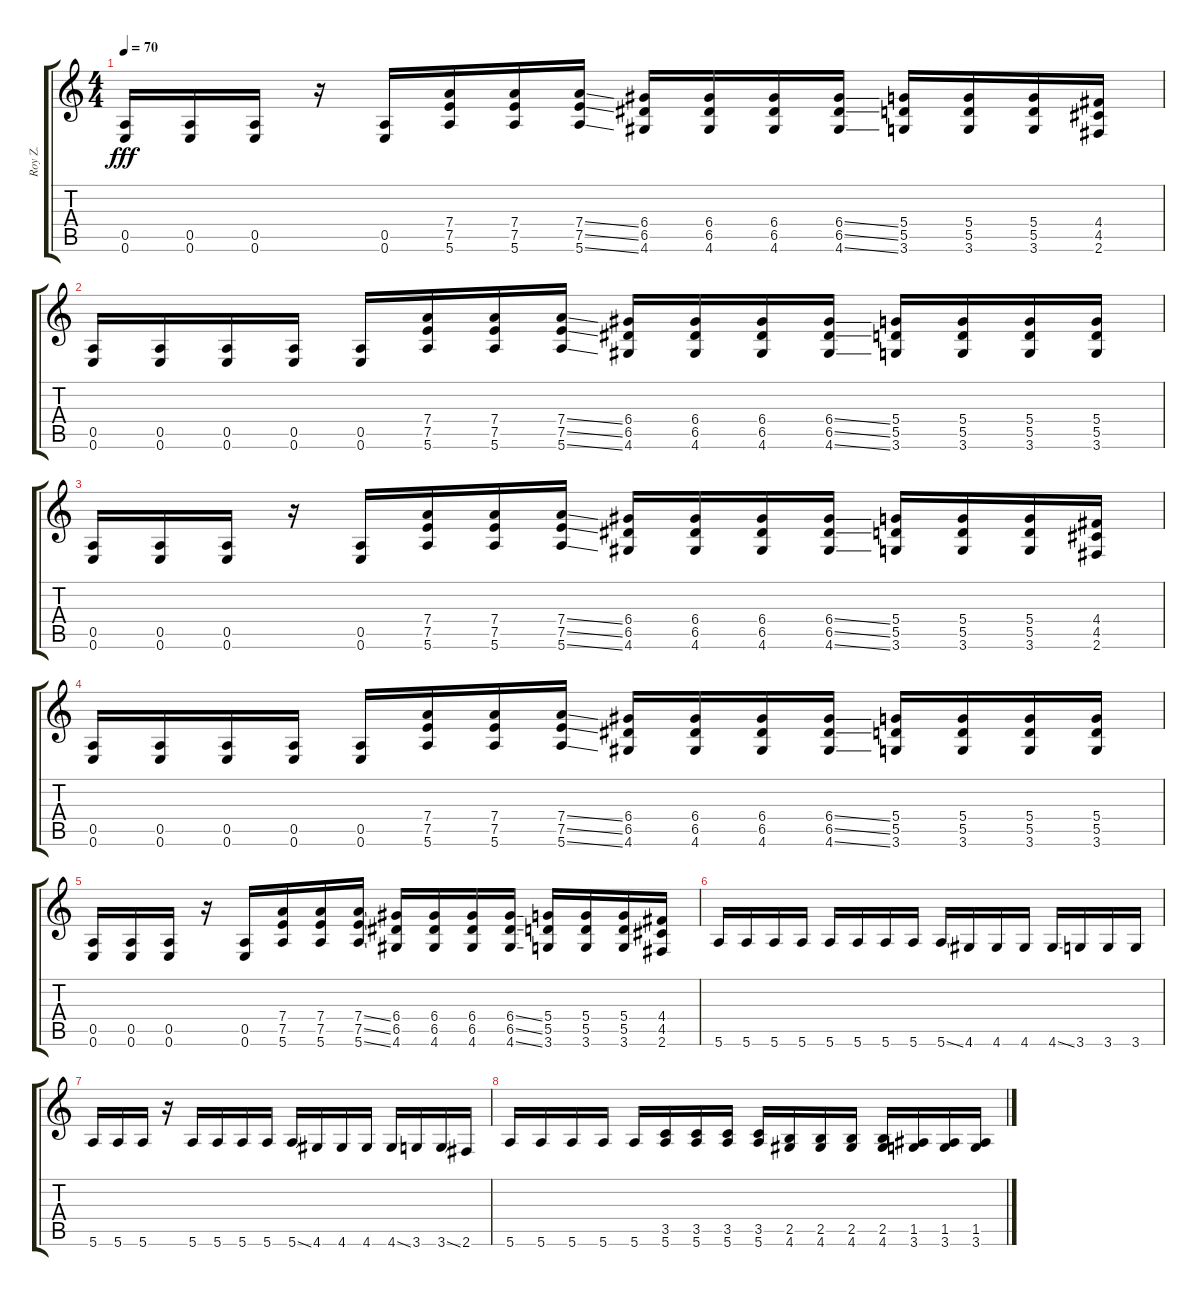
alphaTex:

\track ("Roy Z." "Roy Z.") {instrument distortionguitar}
\staff {score tabs}
\tuning (E4 B3 G3 D3 A2 E2) {hide}
\ts (4 4)
\tempo 70
\clef g2
\ks c
(0.5 0.6).16{dy fff} (0.5 0.6).16 (0.5 0.6).16 r.16 (0.5 0.6).16 (7.4 7.5 5.6).16 (7.4 7.5 5.6).16 (7.4{ss} 7.5{ss} 5.6{ss}).16 (6.4 6.5 4.6).16 (6.4 6.5 4.6).16 (6.4 6.5 4.6).16 (6.4{ss} 6.5{ss} 4.6{ss}).16 (5.4 5.5 3.6).16 (5.4 5.5 3.6).16 (5.4 5.5 3.6).16 (4.4 4.5 2.6).16 |
(0.5 0.6).16 (0.5 0.6).16 (0.5 0.6).16 (0.5 0.6).16 (0.5 0.6).16 (7.4 7.5 5.6).16 (7.4 7.5 5.6).16 (7.4{ss} 7.5{ss} 5.6{ss}).16 (6.4 6.5 4.6).16 (6.4 6.5 4.6).16 (6.4 6.5 4.6).16 (6.4{ss} 6.5{ss} 4.6{ss}).16 (5.4 5.5 3.6).16 (5.4 5.5 3.6).16 (5.4 5.5 3.6).16 (5.4 5.5 3.6).16 |
(0.5 0.6).16 (0.5 0.6).16 (0.5 0.6).16 r.16 (0.5 0.6).16 (7.4 7.5 5.6).16 (7.4 7.5 5.6).16 (7.4{ss} 7.5{ss} 5.6{ss}).16 (6.4 6.5 4.6).16 (6.4 6.5 4.6).16 (6.4 6.5 4.6).16 (6.4{ss} 6.5{ss} 4.6{ss}).16 (5.4 5.5 3.6).16 (5.4 5.5 3.6).16 (5.4 5.5 3.6).16 (4.4 4.5 2.6).16 |
(0.5 0.6).16 (0.5 0.6).16 (0.5 0.6).16 (0.5 0.6).16 (0.5 0.6).16 (7.4 7.5 5.6).16 (7.4 7.5 5.6).16 (7.4{ss} 7.5{ss} 5.6{ss}).16 (6.4 6.5 4.6).16 (6.4 6.5 4.6).16 (6.4 6.5 4.6).16 (6.4{ss} 6.5{ss} 4.6{ss}).16 (5.4 5.5 3.6).16 (5.4 5.5 3.6).16 (5.4 5.5 3.6).16 (5.4 5.5 3.6).16 |
(0.5 0.6).16 (0.5 0.6).16 (0.5 0.6).16 r.16 (0.5 0.6).16 (7.4 7.5 5.6).16 (7.4 7.5 5.6).16 (7.4{ss} 7.5{ss} 5.6{ss}).16 (6.4 6.5 4.6).16 (6.4 6.5 4.6).16 (6.4 6.5 4.6).16 (6.4{ss} 6.5{ss} 4.6{ss}).16 (5.4 5.5 3.6).16 (5.4 5.5 3.6).16 (5.4 5.5 3.6).16 (4.4 4.5 2.6).16 |
5.6.16 5.6.16 5.6.16 5.6.16 5.6.16 5.6.16 5.6.16 5.6.16 5.6{ss}.16 4.6.16 4.6.16 4.6.16 4.6{ss}.16 3.6.16 3.6.16 3.6.16 |
5.6.16 5.6.16 5.6.16 r.16 5.6.16 5.6.16 5.6.16 5.6.16 5.6{ss}.16 4.6.16 4.6.16 4.6.16 4.6{ss}.16 3.6.16 3.6{ss}.16 2.6.16 |
5.6.16 5.6.16 5.6.16 5.6.16 5.6.16 (3.5 5.6).16 (3.5 5.6).16 (3.5 5.6).16 (3.5 5.6).16 (2.5 4.6).16 (2.5 4.6).16 (2.5 4.6).16 (2.5 4.6).16 (1.5 3.6).16 (1.5 3.6).16 (1.5 3.6).16
